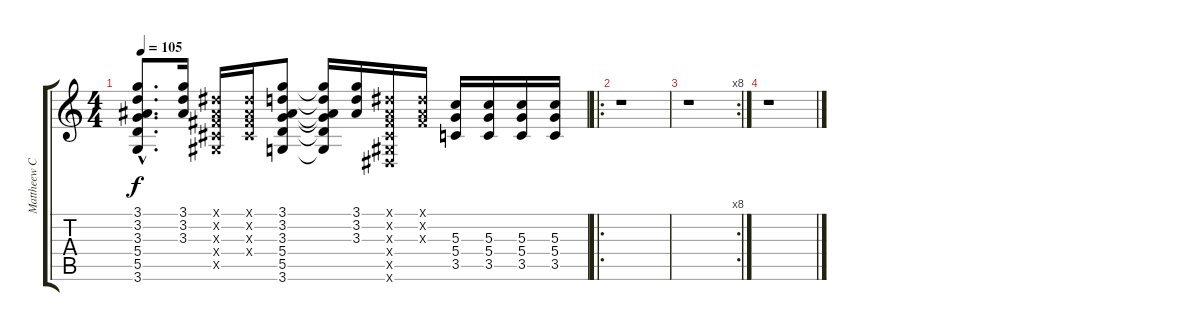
\track ("Mattheew Caws" "Mattheew C") {instrument acousticguitarnylon}
\staff {score tabs}
\tuning (E4 B3 G3 D3 A2 E2) {hide}
\ts (4 4)
\tempo 105
\clef g2
\ks c
(3.1{hac} 3.2{hac} 3.3{hac} 5.4{hac} 5.5{hac} 3.6{hac}).8{d dy f} (3.1 3.2 3.3).16 (-1.1{x} -1.2{x} -1.3{x} -1.4{x} -1.5{x}).16 (-1.1{x} -1.2{x} -1.3{x} -1.4{x}).16 (3.1 3.2 3.3 5.4 5.5 3.6).8 (3.1{t} 3.2{t} 3.3{t} 5.4{t} 5.5{t} 3.6{t}).16 (3.1 3.2 3.3).16 (-1.1{x} -1.2{x} -1.3{x} -1.4{x} -1.5{x} -1.6{x}).16 (-1.1{x} -1.2{x} -1.3{x}).16 (5.3 5.4 3.5).16 (5.3 5.4 3.5).16 (5.3 5.4 3.5).16 (5.3 5.4 3.5).16 |
\ro
r.1 |
\rc 8
r.1 |
r.1
